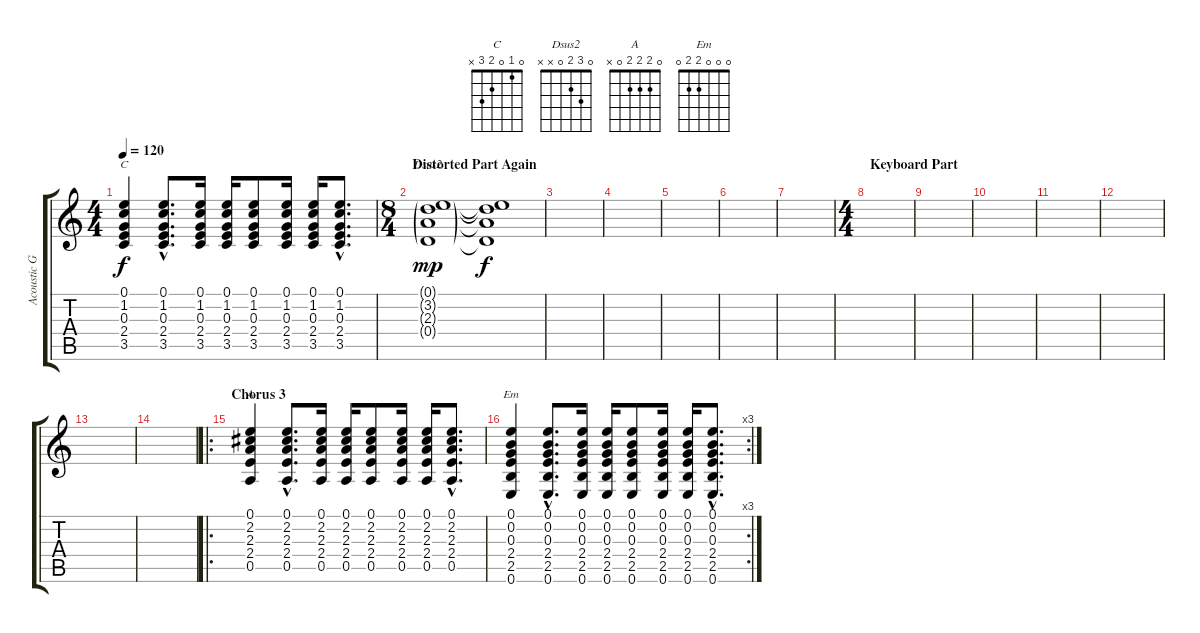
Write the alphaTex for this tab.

\track ("Acoustic Guitar" "Acoustic G") {instrument acousticguitarnylon}
\staff {score tabs}
\tuning (E4 B3 G3 D3 A2 E2) {hide}
\chord ("C" 0 1 0 2 3 x)
\chord ("Dsus2" 0 3 2 0 x x)
\chord ("A" 0 2 2 2 0 x)
\chord ("Em" 0 0 0 2 2 0)
\ts (4 4)
\tempo 120
\clef g2
\ks c
(0.1 1.2 0.3 2.4 3.5).4{ch "C" dy f} (0.1{hac} 1.2{hac} 0.3{hac} 2.4{hac} 3.5{hac}).8{d} (0.1 1.2 0.3 2.4 3.5).16 (0.1 1.2 0.3 2.4 3.5).16 (0.1 1.2 0.3 2.4 3.5).8 (0.1 1.2 0.3 2.4 3.5).16 (0.1 1.2 0.3 2.4 3.5).16 (0.1{hac} 1.2{hac} 0.3{hac} 2.4{hac} 3.5{hac}).8{d} |
\ts (8 4)
\section ("" "Distorted Part Again")
(0.1{g} 3.2{g} 2.3{g} 0.4{g}).1{ch "Dsus2" dy mp} (0.1{t} 3.2{t} 2.3{t} 0.4{t}).1{dy f} |
|
|
|
|
|
\ts (4 4)
\section ("" "Keyboard Part")
|
|
|
|
|
|
|
\ro
\section ("" "Chorus 3")
(0.1 2.2 2.3 2.4 0.5).4{ch "A"} (0.1{hac} 2.2{hac} 2.3{hac} 2.4{hac} 0.5{hac}).8{d} (0.1 2.2 2.3 2.4 0.5).16 (0.1 2.2 2.3 2.4 0.5).16 (0.1 2.2 2.3 2.4 0.5).8 (0.1 2.2 2.3 2.4 0.5).16 (0.1 2.2 2.3 2.4 0.5).16 (0.1{hac} 2.2{hac} 2.3{hac} 2.4{hac} 0.5{hac}).8{d} |
\rc 3
(0.1 0.2 0.3 2.4 2.5 0.6).4{ch "Em"} (0.1{hac} 0.2{hac} 0.3{hac} 2.4{hac} 2.5{hac} 0.6{hac}).8{d} (0.1 0.2 0.3 2.4 2.5 0.6).16 (0.1 0.2 0.3 2.4 2.5 0.6).16 (0.1 0.2 0.3 2.4 2.5 0.6).8 (0.1 0.2 0.3 2.4 2.5 0.6).16 (0.1 0.2 0.3 2.4 2.5 0.6).16 (0.1{hac} 0.2{hac} 0.3{hac} 2.4{hac} 2.5{hac} 0.6{hac}).8{d}
